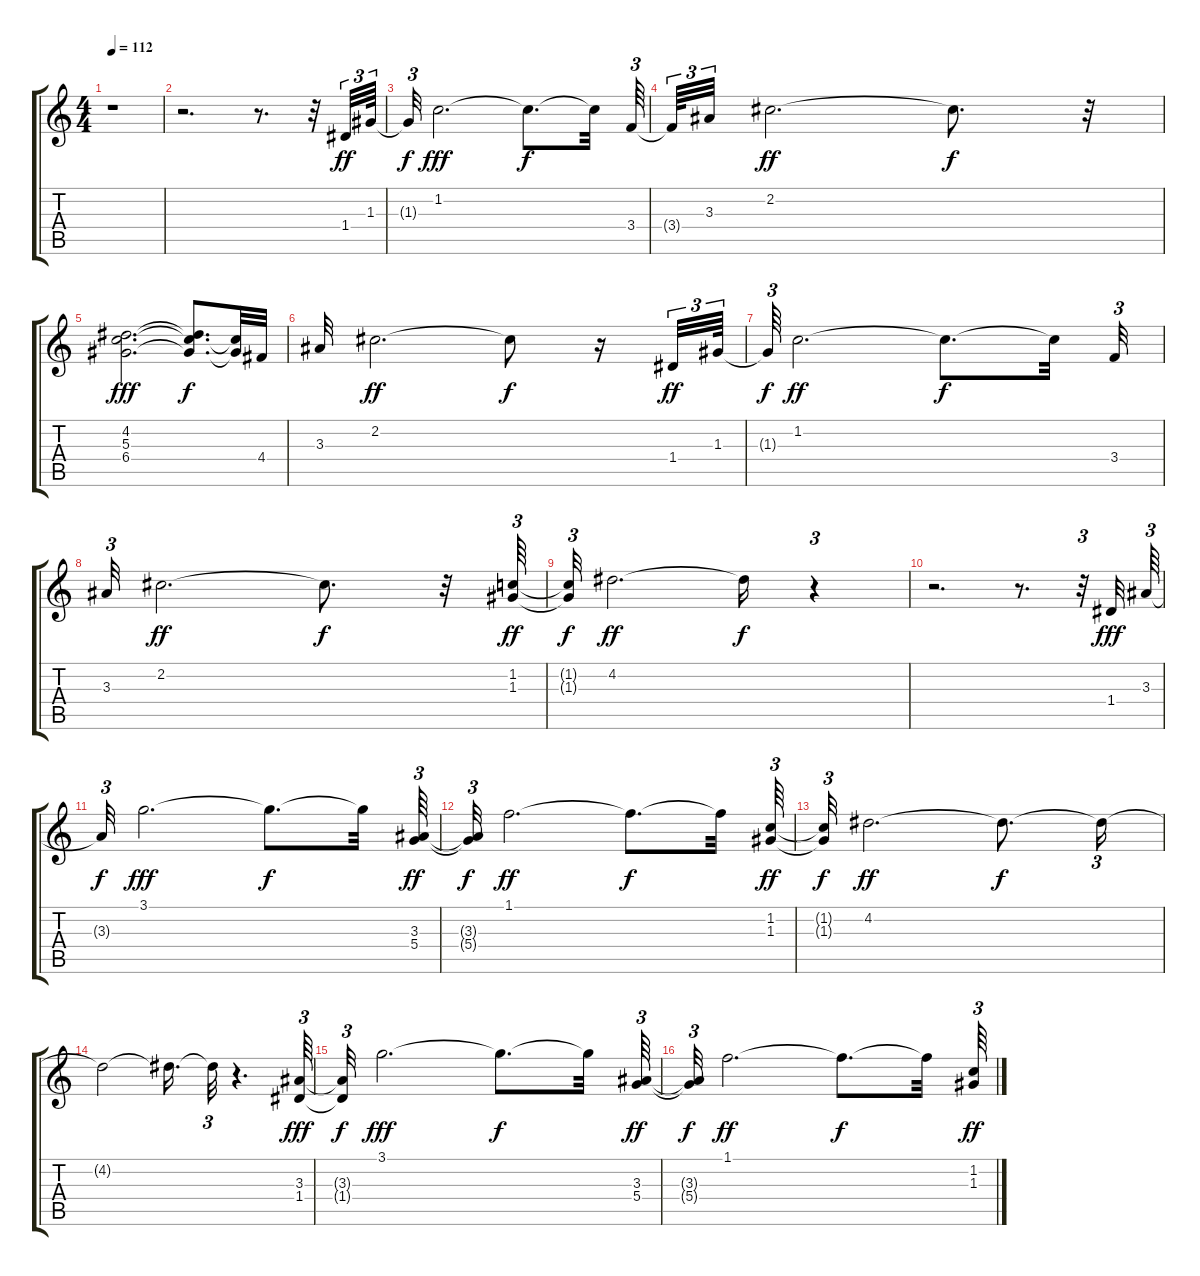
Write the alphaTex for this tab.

\track "" {instrument electricguitarclean}
\staff {score tabs}
\tuning (E4 B3 G3 D3 A2 E2) {hide}
\ts (4 4)
\tempo 112
\clef g2
\ks c
r.1{dy f} |
r.2{d} r.8{d} r.32 1.4.32{tu (3 2) dy ff} 1.3.64{tu (3 2)} |
1.3{t}.32{tu (3 2) dy f} 1.2.2{d dy fff} 1.2{t}.8{d dy f} 1.2{t}.32 3.4.64{tu (3 2)} |
3.4{t}.64{tu (3 2)} 3.3.32{tu (3 2)} 2.2.2{d dy ff} 2.2{t}.8{d dy f} r.32 |
(4.2 5.3 6.4).2{d dy fff} (4.2{t} 5.3{t} 6.4{t}).8{d dy f} (5.3{t} 6.4{t}).32 4.4.32 |
3.3.32 2.2.2{d dy ff} 2.2{t}.8{dy f} r.16 1.4.32{tu (3 2) dy ff} 1.3.64{tu (3 2)} |
1.3{t}.64{tu (3 2) dy f} 1.2.2{d dy ff} 1.2{t}.8{d dy f} 1.2{t}.32 3.4.32{tu (3 2)} |
3.3.32{tu (3 2)} 2.2.2{d dy ff} 2.2{t}.8{d dy f} r.32 (1.2 1.3).64{tu (3 2) dy ff} |
(1.2{t} 1.3{t}).32{tu (3 2) dy f} 4.2.2{d dy ff} 4.2{t}.16{dy f} r.4{tu (3 2)} |
r.2{d} r.8{d} r.32{tu (3 2)} 1.4.32{dy fff} 3.3.64{tu (3 2)} |
3.3{t}.32{tu (3 2) dy f} 3.1.2{d dy fff} 3.1{t}.8{d dy f} 3.1{t}.32 (3.3 5.4).64{tu (3 2) dy ff} |
(3.3{t} 5.4{t}).32{tu (3 2) dy f} 1.1.2{d dy ff} 1.1{t}.8{d dy f} 1.1{t}.32 (1.2 1.3).64{tu (3 2) dy ff} |
(1.2{t} 1.3{t}).32{tu (3 2) dy f} 4.2.2{d dy ff} 4.2{t}.8{d dy f} 4.2{t}.16{tu (3 2)} |
4.2{t}.2 4.2{t}.16{d} 4.2{t}.32{tu (3 2)} r.4{d} (3.3 1.4).64{tu (3 2) dy fff} |
(3.3{t} 1.4{t}).32{tu (3 2) dy f} 3.1.2{d dy fff} 3.1{t}.8{d dy f} 3.1{t}.32 (3.3 5.4).64{tu (3 2) dy ff} |
(3.3{t} 5.4{t}).32{tu (3 2) dy f} 1.1.2{d dy ff} 1.1{t}.8{d dy f} 1.1{t}.32 (1.2 1.3).64{tu (3 2) dy ff}
